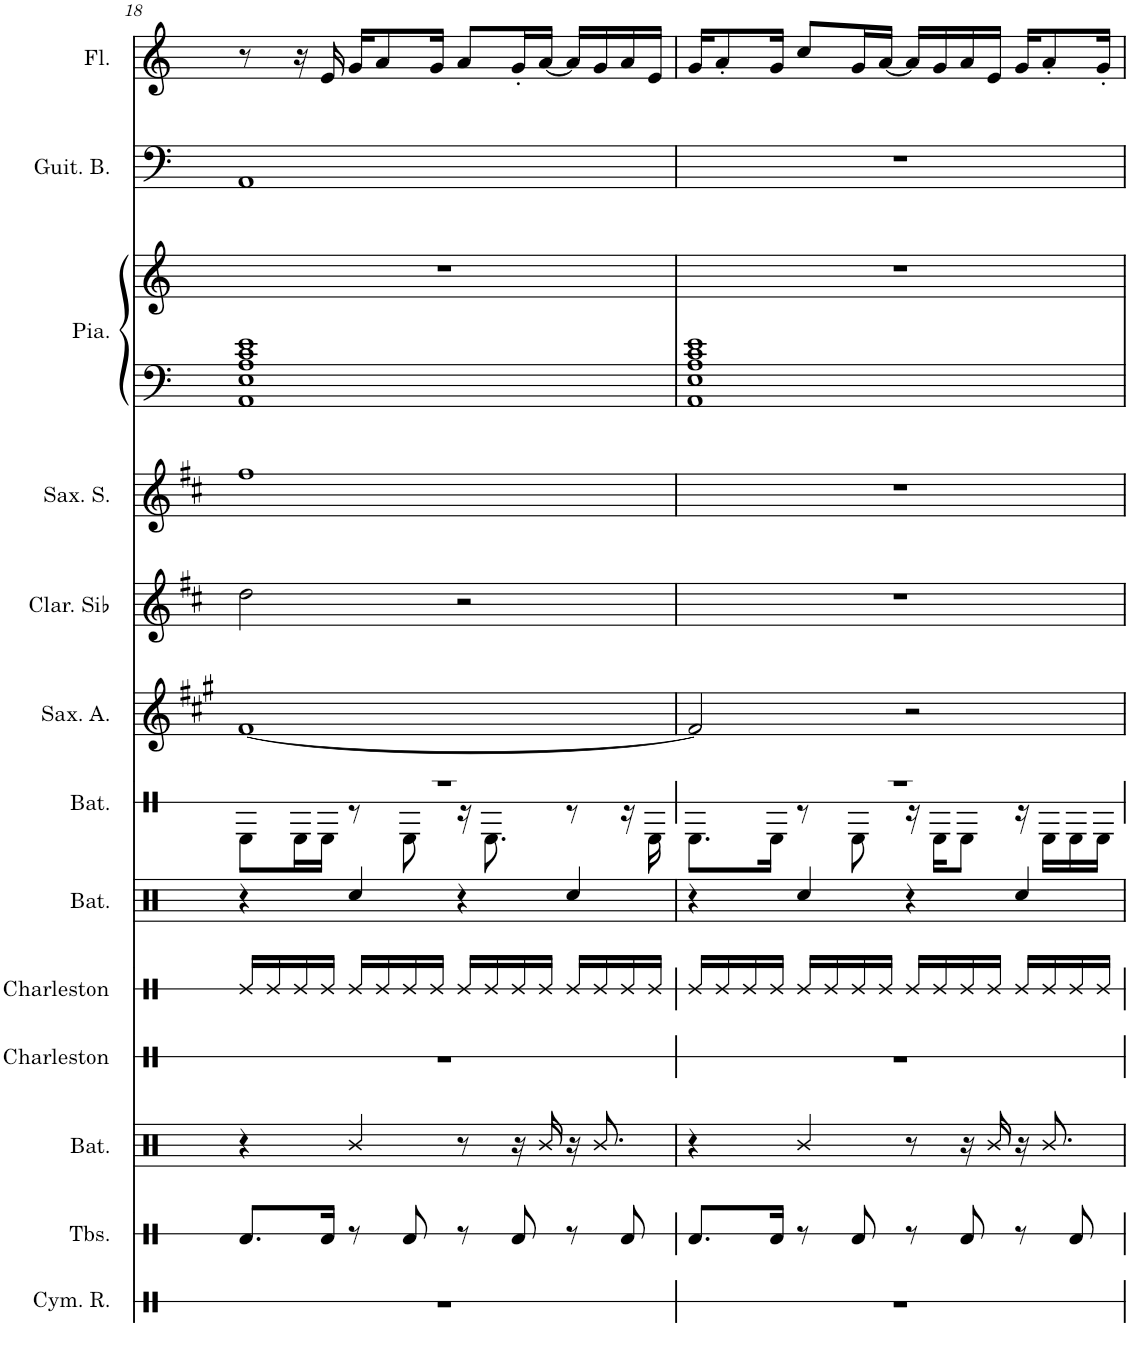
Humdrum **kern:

**kern	**kern	**kern	**kern	**kern	**kern	**kern	**kern	**kern	**kern	**kern	**kern	**kern	**kern	**kern
*part14	*part13	*part12	*part11	*part10	*part9	*part8	*part7	*part6	*part5	*part4	*part3	*part3	*part2	*part1
*staff15	*staff14	*staff13	*staff12	*staff11	*staff10	*staff9	*staff8	*staff7	*staff6	*staff5	*staff4	*staff3	*staff2	*staff1
*I"Cymbale ride	*I"Tablas	*I"Batterie	*I"Charleston	*I"Charleston	*I"Batterie	*I"Batterie	*I"Saxophone Alto	*I"Clarinette en Sib	*I"Saxophone Soprano	*I"Guitare classique, Acoustic Guitar (nylon)	*I"Piano, Acoustic Grand Piano	*	*I"Guitare Basse	*I"Flûte
*I'Cym. R.	*I'Tbs.	*I'Bat.	*I'Charleston	*I'Charleston	*I'Bat.	*I'Bat.	*I'Sax. A.	*I'Clar. Sib	*I'Sax. S.	*I'Guit.	*I'Pia.	*	*I'Guit. B.	*I'Fl.
!!LO:PB:g=z
*clefX	*clefX	*clefX	*clefX	*clefX	*clefX	*clefX	*clefG2	*clefG2	*clefG2	*clefGv2	*clefF4	*clefG2	*clefF4	*clefG2
*	*	*	*	*	*	*	*Trd5c9	*Trd1c2	*Trd1c2	*	*	*	*Trd7c12	*
*k[]	*k[]	*k[]	*k[]	*k[]	*k[]	*k[]	*k[f#c#g#]	*k[f#c#]	*k[f#c#]	*k[]	*k[]	*k[]	*k[]	*k[]
*M4/4	*M4/4	*M4/4	*M4/4	*M4/4	*M4/4	*M4/4	*M4/4	*M4/4	*M4/4	*M4/4	*M4/4	*M4/4	*M4/4	*M4/4
=18	=18	=18	=18	=18	=18	=18	=18	=18	=18	=18	=18	=18	=18	=18
*	*	*	*	*	*	*^	*	*	*	*^	*	*	*	*
1r	8.Rd/L	4r	1r	16Re/LL	4r	1r	8RE\L	[1f#	2dd\	1ff#	8r	1AA	1AA 1E 1A 1c 1e	1r	1AA	8r
.	.	.	.	16Re/	.	.	.	.	.	.	.	.	.	.	.	.
.	.	.	.	16Re/	.	.	16RE\L	.	.	.	4A 4c 4e	.	.	.	.	16r
.	16Rd/Jk	.	.	16Re/JJ	.	.	16RE\JJ	.	.	.	.	.	.	.	.	16e/
.	8r	4R/	.	16Re/LL	4Rcc/	.	8r	.	.	.	.	.	.	.	.	16g/KL
.	.	.	.	16Re/	.	.	.	.	.	.	.	.	.	.	.	8a/
.	8Rd/	.	.	16Re/	.	.	8RE\	.	.	.	8A 8c 8e	.	.	.	.	.
.	.	.	.	16Re/JJ	.	.	.	.	.	.	.	.	.	.	.	16g/Jk
.	8r	8r	.	16Re/LL	4r	.	16r	.	2r	.	8r	.	.	.	.	8a/L
.	.	.	.	16Re/	.	.	8.RE\	.	.	.	.	.	.	.	.	.
.	8Rd/	16r	.	16Re/	.	.	.	.	.	.	4A 4c 4e	.	.	.	.	16g'/L
.	.	16R/	.	16Re/JJ	.	.	.	.	.	.	.	.	.	.	.	[16a/JJ
.	8r	16r	.	16Re/LL	4Rcc/	.	8r	.	.	.	.	.	.	.	.	16a/LL]
.	.	8.R/	.	16Re/	.	.	.	.	.	.	.	.	.	.	.	16g/
.	8Rd/	.	.	16Re/	.	.	16r	.	.	.	8A' 8c' 8e'	.	.	.	.	16a/
.	.	.	.	16Re/JJ	.	.	16RE\	.	.	.	.	.	.	.	.	16e/JJ
*	*	*	*	*	*	*	*	*	*	*	*v	*v	*	*	*	*
=19	=19	=19	=19	=19	=19	=19	=19	=19	=19	=19	=19	=19	=19	=19	=19
1r	8.Rd/L	4r	1r	16Re/LL	4r	1r	8.RE\L	2f#/]	1r	1r	1r	1AA 1E 1A 1c 1e	1r	1r	16g/KL
.	.	.	.	16Re/	.	.	.	.	.	.	.	.	.	.	8a'/
.	.	.	.	16Re/	.	.	.	.	.	.	.	.	.	.	.
.	16Rd/Jk	.	.	16Re/JJ	.	.	16RE\Jk	.	.	.	.	.	.	.	16g/Jk
.	8r	4R/	.	16Re/LL	4Rcc/	.	8r	.	.	.	.	.	.	.	8cc/L
.	.	.	.	16Re/	.	.	.	.	.	.	.	.	.	.	.
.	8Rd/	.	.	16Re/	.	.	8RE\	.	.	.	.	.	.	.	16g/L
.	.	.	.	16Re/JJ	.	.	.	.	.	.	.	.	.	.	[16a/JJ
.	8r	8r	.	16Re/LL	4r	.	16r	2r	.	.	.	.	.	.	16a/LL]
.	.	.	.	16Re/	.	.	16RE\KL	.	.	.	.	.	.	.	16g/
.	8Rd/	16r	.	16Re/	.	.	8RE\J	.	.	.	.	.	.	.	16a/
.	.	16R/	.	16Re/JJ	.	.	.	.	.	.	.	.	.	.	16e/JJ
.	8r	16r	.	16Re/LL	4Rcc/	.	16r	.	.	.	.	.	.	.	16g/KL
.	.	8.R/	.	16Re/	.	.	16RE\LL	.	.	.	.	.	.	.	8a'/
.	8Rd/	.	.	16Re/	.	.	16RE\	.	.	.	.	.	.	.	.
.	.	.	.	16Re/JJ	.	.	16RE\JJ	.	.	.	.	.	.	.	16g'/Jk
*	*	*	*	*	*	*v	*v	*	*	*	*	*	*	*	*
=	=	=	=	=	=	=	=	=	=	=	=	=	=	=
*-	*-	*-	*-	*-	*-	*-	*-	*-	*-	*-	*-	*-	*-	*-
